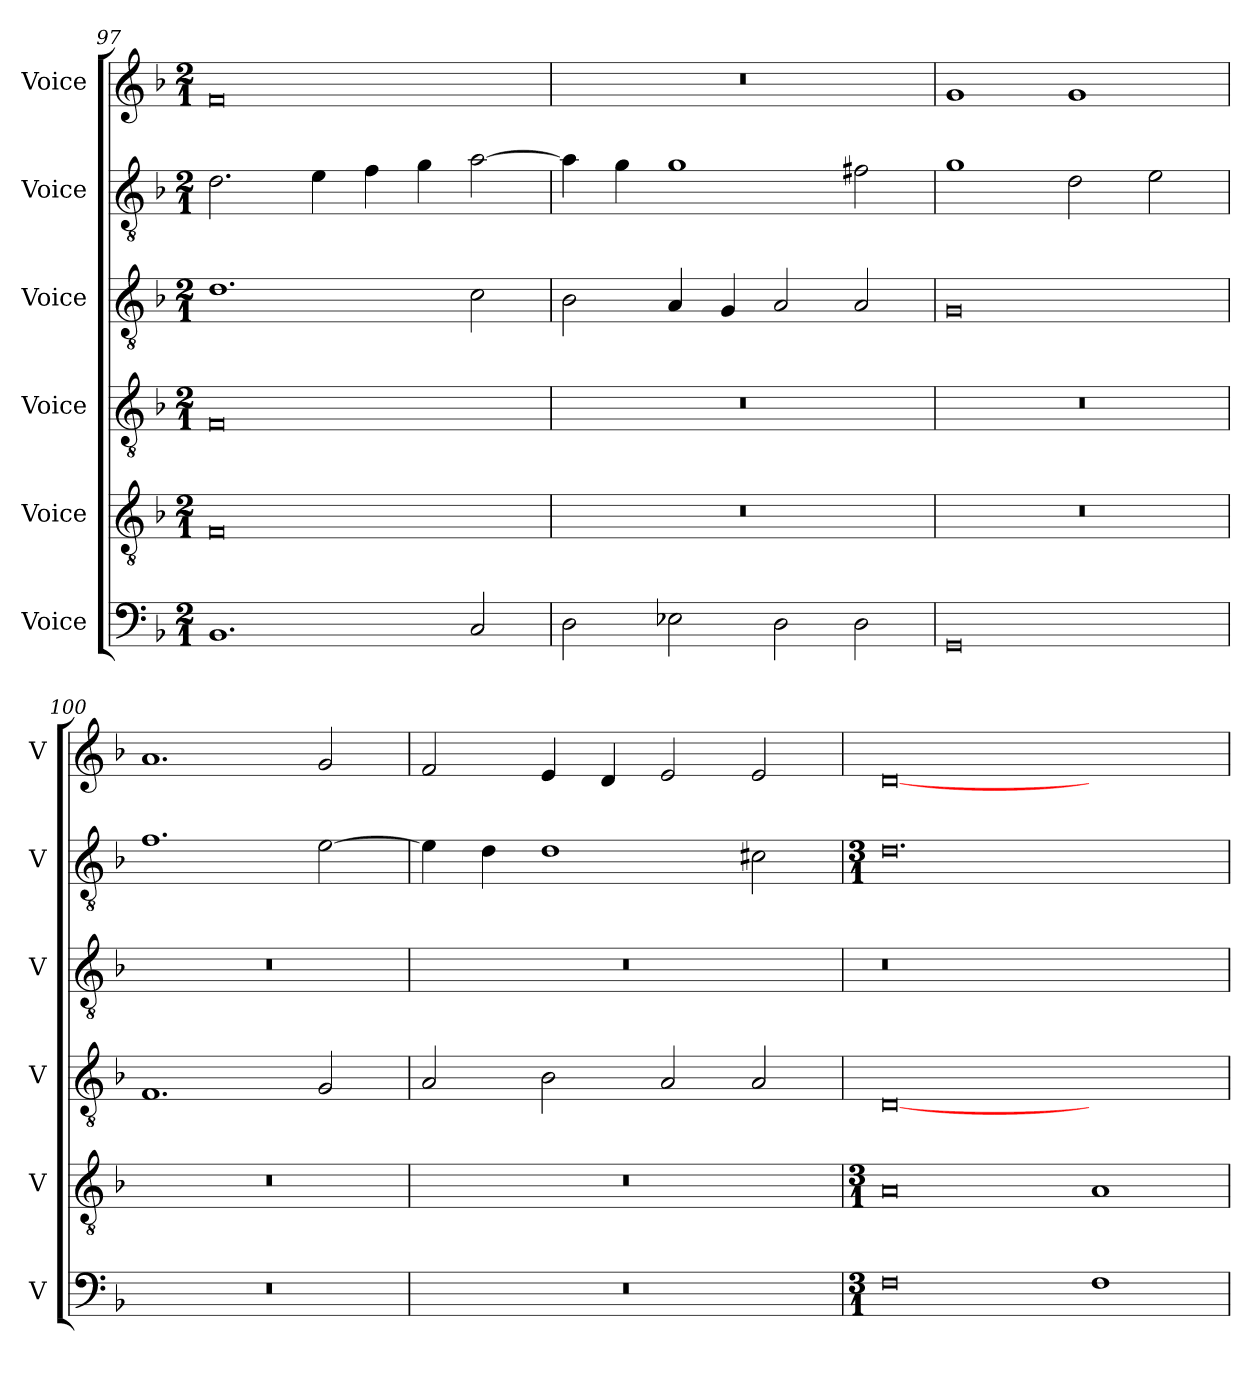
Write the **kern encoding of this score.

**kern	**kern	**kern	**kern	**kern	**kern
*part6	*part5	*part4	*part3	*part2	*part1
*staff6	*staff5	*staff4	*staff3	*staff2	*staff1
*I"Voice	*I"Voice	*I"Voice	*I"Voice	*I"Voice	*I"Voice
*I'V	*I'V	*I'V	*I'V	*I'V	*I'V
*clefF4	*clefGv2	*clefGv2	*clefGv2	*clefGv2	*clefG2
*k[b-]	*k[b-]	*k[b-]	*k[b-]	*k[b-]	*k[b-]
*M2/1	*M2/1	*M2/1	*M2/1	*M2/1	*M2/1
=97	=97	=97	=97	=97	=97
1.BB-	0F	0F	1.d	2.d\	0f
.	.	.	.	4e\	.
.	.	.	.	4f\	.
.	.	.	.	4g\	.
2C/	.	.	2c\	[2a\	.
=98	=98	=98	=98	=98	=98
2D\	0r	0r	2B-\	4a\]	0r
.	.	.	.	4g\	.
2E-X\	.	.	4A/	1g	.
.	.	.	4G/	.	.
2D\	.	.	2A/	.	.
2D\	.	.	2A/	2f#X\	.
!!LO:PB:g=z
=99	=99	=99	=99	=99	=99
0GG	0r	0r	0G	1g	1g
.	.	.	.	2d\	1g
.	.	.	.	2e\	.
=100	=100	=100	=100	=100	=100
0r	0r	1.F	0r	1.f	1.a
.	.	2G/	.	[2e\	2g/
=101	=101	=101	=101	=101	=101
0r	0r	2A/	0r	4e\]	2f/
.	.	.	.	4d\	.
.	.	2B-\	.	1d	4e/
.	.	.	.	.	4d/
.	.	2A/	.	.	2e/
.	.	2A/	.	2c#X\	2e/
=102	=102	=102	=102	=102	=102
*M3/1	*M3/1	*	*	*M3/1	*
0F	0A	[0D	0r	0.d	[0d
1F	1A	1ryy	1ryy	.	1ryy
=	=	=	=	=	=
*-	*-	*-	*-	*-	*-
